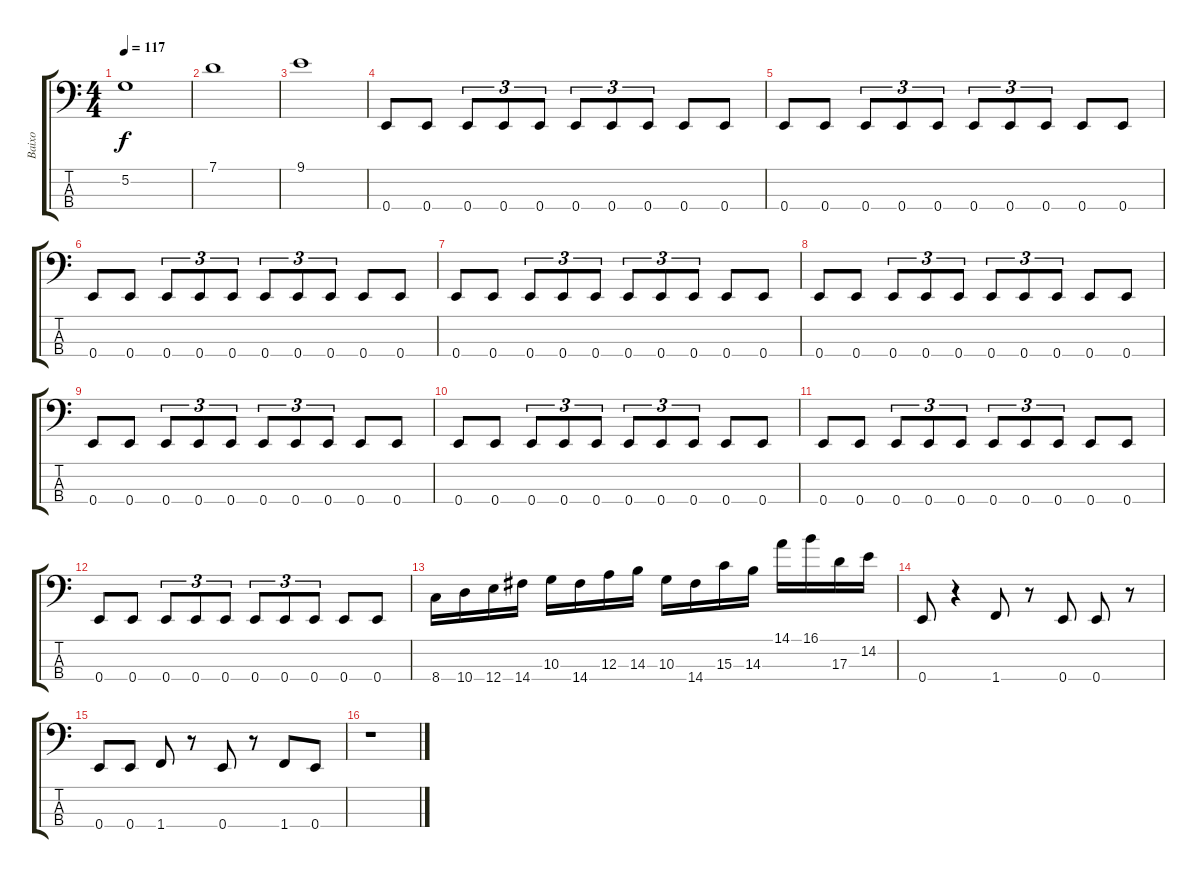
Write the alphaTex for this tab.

\track ("Baixo" "Baixo") {instrument electricbassfinger}
\staff {score tabs}
\tuning (G2 D2 A1 E1) {hide}
\ts (4 4)
\tempo 117
\clef f4
\ks c
5.2{t}.1{dy f} |
7.1.1 |
9.1.1 |
0.4.8{volume 16} 0.4.8 0.4.8{tu (3 2)} 0.4.8{tu (3 2)} 0.4.8{tu (3 2)} 0.4.8{tu (3 2)} 0.4.8{tu (3 2)} 0.4.8{tu (3 2)} 0.4.8 0.4.8 |
0.4.8 0.4.8 0.4.8{tu (3 2)} 0.4.8{tu (3 2)} 0.4.8{tu (3 2)} 0.4.8{tu (3 2)} 0.4.8{tu (3 2)} 0.4.8{tu (3 2)} 0.4.8 0.4.8 |
0.4.8 0.4.8 0.4.8{tu (3 2)} 0.4.8{tu (3 2)} 0.4.8{tu (3 2)} 0.4.8{tu (3 2)} 0.4.8{tu (3 2)} 0.4.8{tu (3 2)} 0.4.8 0.4.8 |
0.4.8 0.4.8 0.4.8{tu (3 2)} 0.4.8{tu (3 2)} 0.4.8{tu (3 2)} 0.4.8{tu (3 2)} 0.4.8{tu (3 2)} 0.4.8{tu (3 2)} 0.4.8 0.4.8 |
0.4.8 0.4.8 0.4.8{tu (3 2)} 0.4.8{tu (3 2)} 0.4.8{tu (3 2)} 0.4.8{tu (3 2)} 0.4.8{tu (3 2)} 0.4.8{tu (3 2)} 0.4.8 0.4.8 |
0.4.8 0.4.8 0.4.8{tu (3 2)} 0.4.8{tu (3 2)} 0.4.8{tu (3 2)} 0.4.8{tu (3 2)} 0.4.8{tu (3 2)} 0.4.8{tu (3 2)} 0.4.8 0.4.8 |
0.4.8 0.4.8 0.4.8{tu (3 2)} 0.4.8{tu (3 2)} 0.4.8{tu (3 2)} 0.4.8{tu (3 2)} 0.4.8{tu (3 2)} 0.4.8{tu (3 2)} 0.4.8 0.4.8 |
0.4.8 0.4.8 0.4.8{tu (3 2)} 0.4.8{tu (3 2)} 0.4.8{tu (3 2)} 0.4.8{tu (3 2)} 0.4.8{tu (3 2)} 0.4.8{tu (3 2)} 0.4.8 0.4.8 |
0.4.8 0.4.8 0.4.8{tu (3 2)} 0.4.8{tu (3 2)} 0.4.8{tu (3 2)} 0.4.8{tu (3 2)} 0.4.8{tu (3 2)} 0.4.8{tu (3 2)} 0.4.8 0.4.8 |
8.4.16 10.4.16 12.4.16 14.4.16 10.3.16 14.4.16 12.3.16 14.3.16 10.3.16 14.4.16 15.3.16 14.3.16 14.1.16 16.1.16 17.3.16 14.2.16 |
0.4.8 r.4 1.4.8 r.8 0.4.8 0.4.8 r.8 |
0.4.8 0.4.8 1.4.8 r.8 0.4.8 r.8 1.4.8 0.4.8 |
r.1
